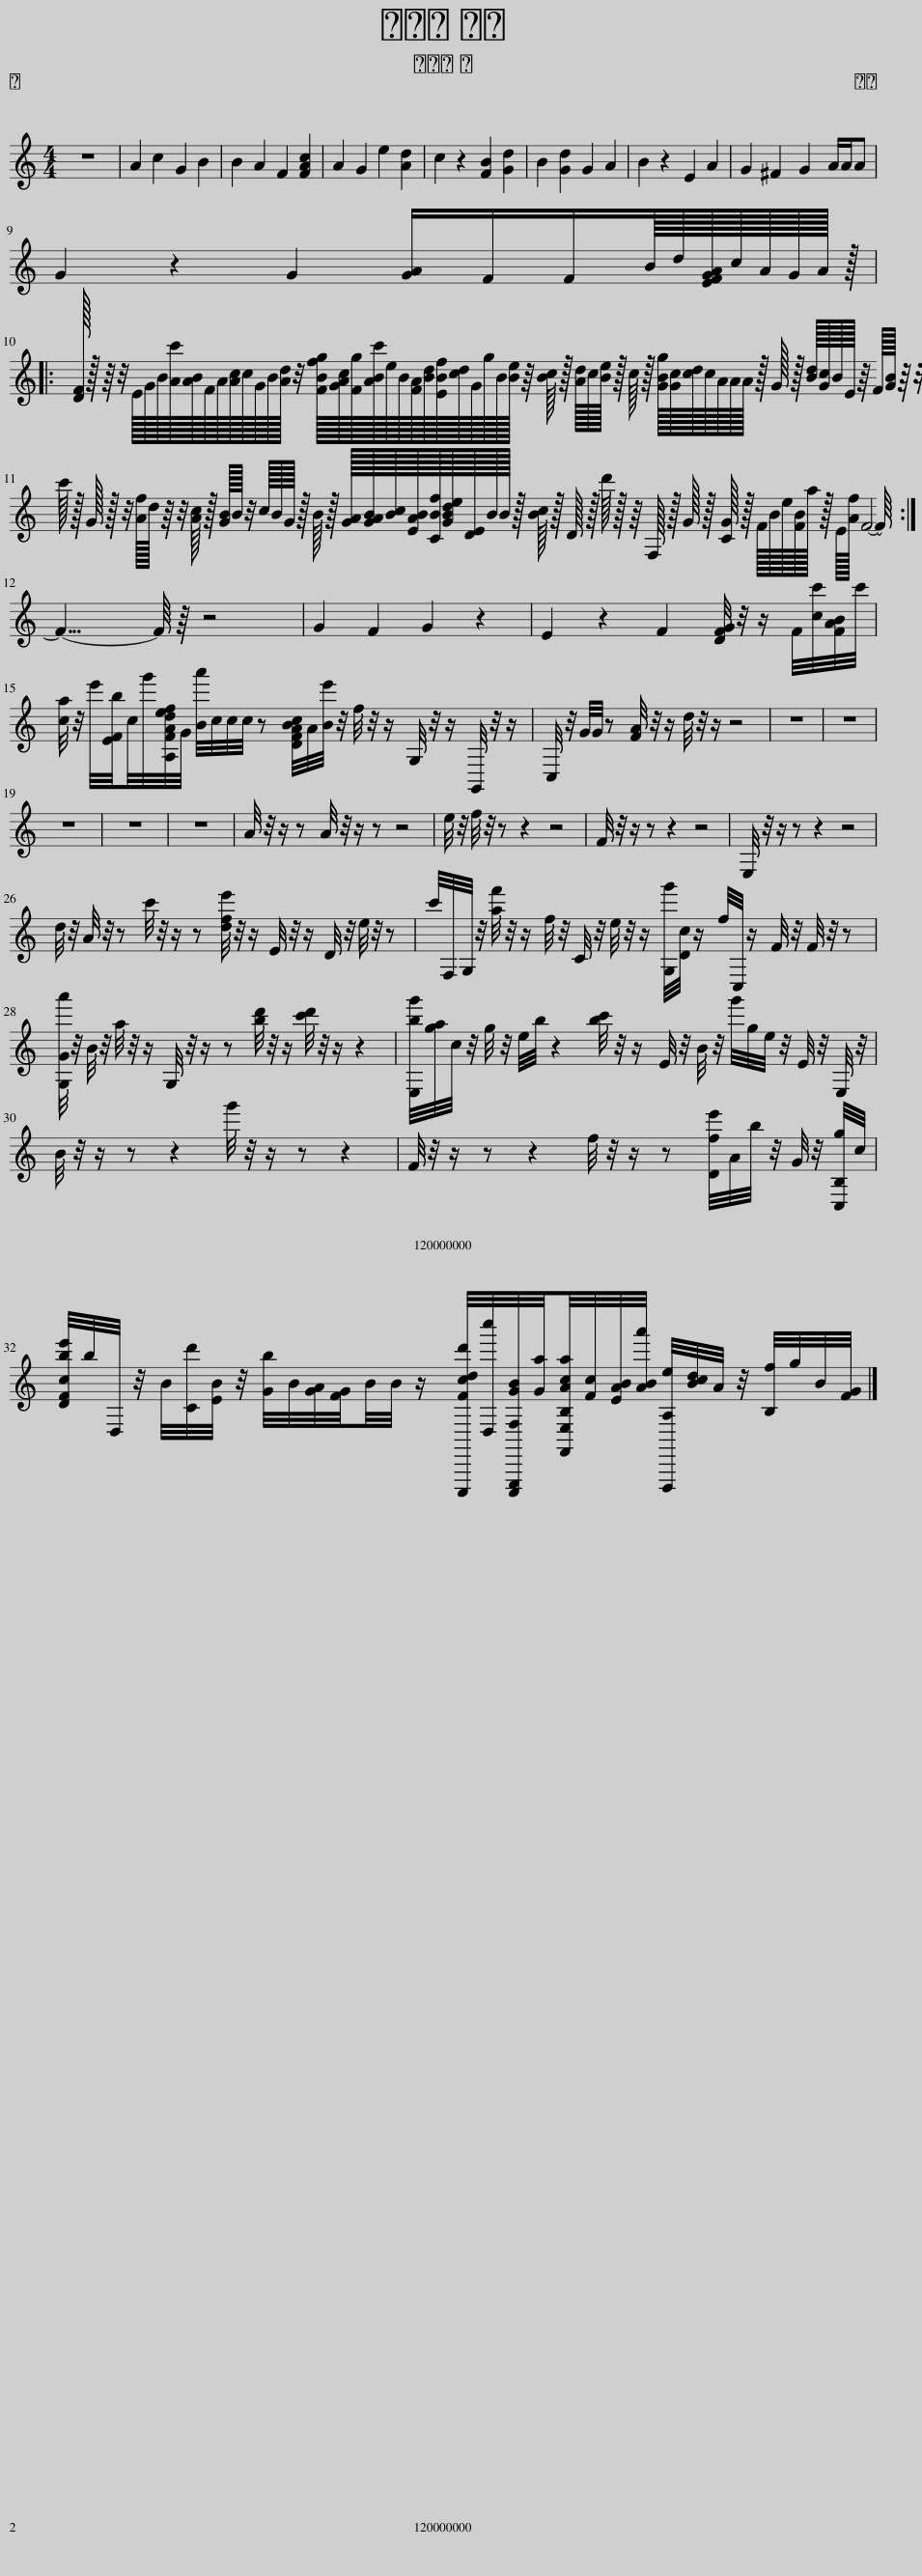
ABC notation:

X:1
L:1/8
M:4/4
I:linebreak $
K:C
V:1 treble
V:1
 z8 | A2 c2 G2 B2 | B2 A2 F2 [FAc]2 | A2 G2 e2 [Ad]2 | c2 z2 [FB]2 [Gd]2 | %5
 B2 [Gd]2 G2 A2 | B2 z2 E2 A2 | G2 ^F2 G2 A/A/A |$ G2 z2 G2 [GA]/F/F/B/16d/16[EFGA]/16c/16A/16G/16A/16 z/16 |:$ [DF]/16 z/16 z/8 z/4 E/16G/16B/16[Ac']/16[AB]/16F/16A/16[Ac]/16c/16G/16B/16[Ad]/16 z/4 [FBfg]/16[GAc]/16[Fg]/16[ABc']/16e/16B/16[FA]/16[Bd]/16[EBf]/16[cd]/16G/16g/16B/16[Be]/16 z/8 [Bc]/16 z/16 [Ad]/16c/16[Be]/16 z/16 c/16 z/16 [GBg]/16[Gc]/16[cd]/16c/16A/16A/16A/16 z/16 G/16 z/16 [Bd]/16[Gc]/16B/16E/16 z/8 F/16[GB]/16 z/8 z/4 z/ z z2 |$ %10
 c'/16 z/16 G/16 z/16 z/4 [Af]/16d/16 z/8 z/4 [Ac]/16 z/16 [GB]/16B/16 z/4 c/16B/16G/16 z/16 B/16 z/16 [GA]/16[GAB]/16[Bc]/16[EAB]/16[CBf]/16[GBde]/16[DE]/16B/16B/16 z/16 [Bc]/16 z/16 D/16 z/16 d'/16 z/16 z/8 F,/16 z/16 G/16 z/16 [CG]/16 z/16 F/16B/16e/16[FB]/16a/16 z/16 E/16[Af]/16 F4- F/8- :|$ F15/4- F/8 z/8 z4 | G2 F2 G2 z2 | E2 z2 F2 [DFG]/4 z/4 z/ F/4[cc']/4[FAB]/4c'/4 |$ [ca]/4 z/4 e'/4[EFb]/4c/4g'/4[A,FAdef]/4G/4 [Ba']/4c/4c/4c/4 z [DFABc]/4A/4[Be']/4 z/4 f/4 z/4 z/ G,/4 z/4 z/ G,,/4 z/4 z/ | %15
 C,/4 z/4 G/4G/4 z [FA]/4 z/4 z/ d/4 z/4 z/ z4 | z8 | z8 |$ z8 | z8 | %20
 z8 | A/4 z/4 z/ z A/4 z/4 z/ z z4 | e/4 z/4 f/4 z/4 z z2 z4 | F/4 z/4 z/ z z2 z4 | E,/4 z/4 z/ z z2 z4 |$ %25
 d/4 z/4 A/4 z/4 z c'/4 z/4 z/ z [dfe']/4 z/4 z/ E/4 z/4 z/ D/4 z/4 e/4 z/4 z | c'/4F,/4G,/4 z/4 [af']/4 z/4 z/ f/4 z/4 C/4 z/4 e/4 z/4 z/ [G,g']/4[Dc]/4 z/ f/4C,/4 z/ F/4 z/4 F/4 z/4 z |$ [G,Ga']/4 z/4 B/4 z/4 a/4 z/4 z/ G,/4 z/4 z/ z [bd']/4 z/4 z/ [c'd']/4 z/4 z/ z2 | [E,bg']/4[ga]/4c/4 z/4 g/4 z/4 e/4b/4 z2 [bc']/4 z/4 z/ E/4 z/4 B/4 z/4 g'/4g/4e/4 z/4 E/4 z/4 E,/4 z/4 |$ B/4 z/4 z/ z z2 g'/4 z/4 z/ z z2 | %30
 F/4 z/4 z/ z z2 f/4 z/4 z/ z [Dfe']/4A/4b/4 z/4 G/4 z/4 [C,B,g]/4c/4 |$ [DFcbe']/4b/4D,/4 z/4 B/4[Cd']/4[EB]/4 z/4 [Gb]/4B/4[GA]/4[FG]/4B/4B/4 z/ [C,,,Fcdd']/4[D,c'']/4[C,,,E,,,F,GB]/4[Ga]/4[F,,E,B,Aca]/4[Fc]/4[EAB]/4[ABa']/4 [D,,,A,e]/4[Bcd]/4A/4 z/4 [B,f]/4g/4B/4[FG]/4 |] %32
